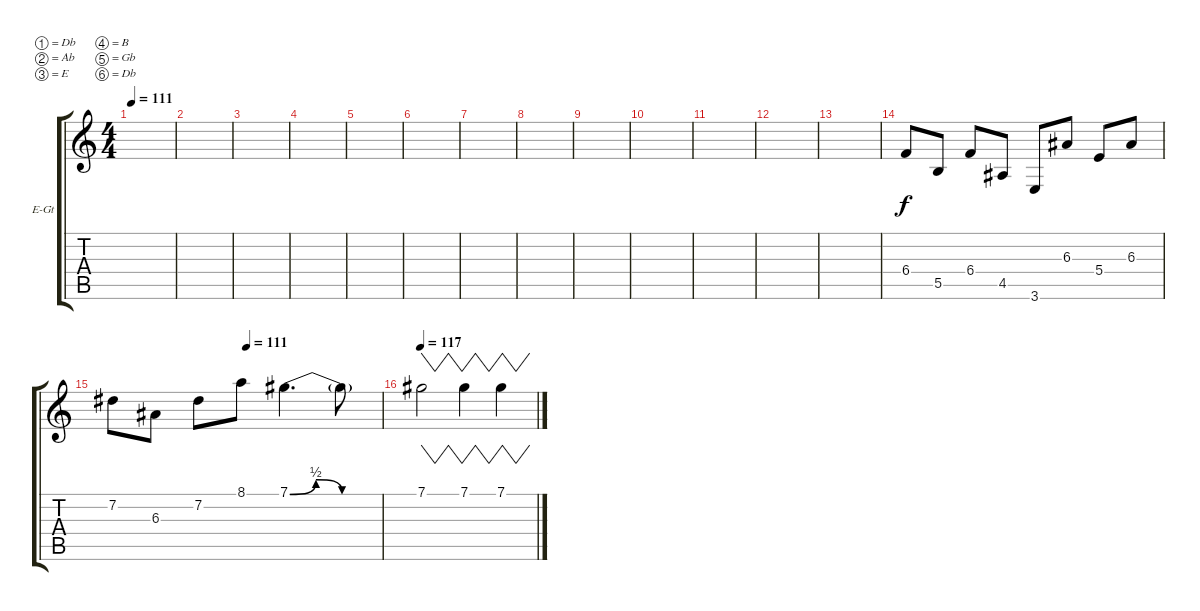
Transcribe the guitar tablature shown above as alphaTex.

\defaultSystemsLayout 4
\bracketExtendMode groupsimilarinstruments
\firstSystemTrackNameOrientation horizontal
\otherSystemsTrackNameOrientation horizontal
\track ("Electric Guitar" "E-Gt") {instrument distortionguitar}
\staff {score tabs}
\tuning (Db4 Ab3 E3 B2 Gb2 Db2)
\ts (4 4)
\tempo 111
\clef g2
\scale
0.208191
\ks c
|
\scale
0.333333 |
\scale
0.333333 |
\scale
0.333333 |
\scale
0.333333 |
\scale
0.333333 |
\scale
0.333333 |
\scale
0.333333 |
\scale
0.333333 |
\scale
0.333333 |
\scale
0.333333 |
\scale
0.333333 |
\scale
0.333333 |
6.4.8 5.5.8 6.4.8 4.5.8 3.6.8 6.3.8 5.4.8 6.3.8 |
\tempo (111 0.5)
7.2.8 6.3.8 7.2.8 8.1.8 7.1{be (bendrelease 0 0 15.6 2 15.6 2 60 0)}.4{d} 7.1{be (hold 0 0 60 0) t}.8 |
\tempo 117
7.1.2{vw} 7.1.4{vw} 7.1.4{vw}
